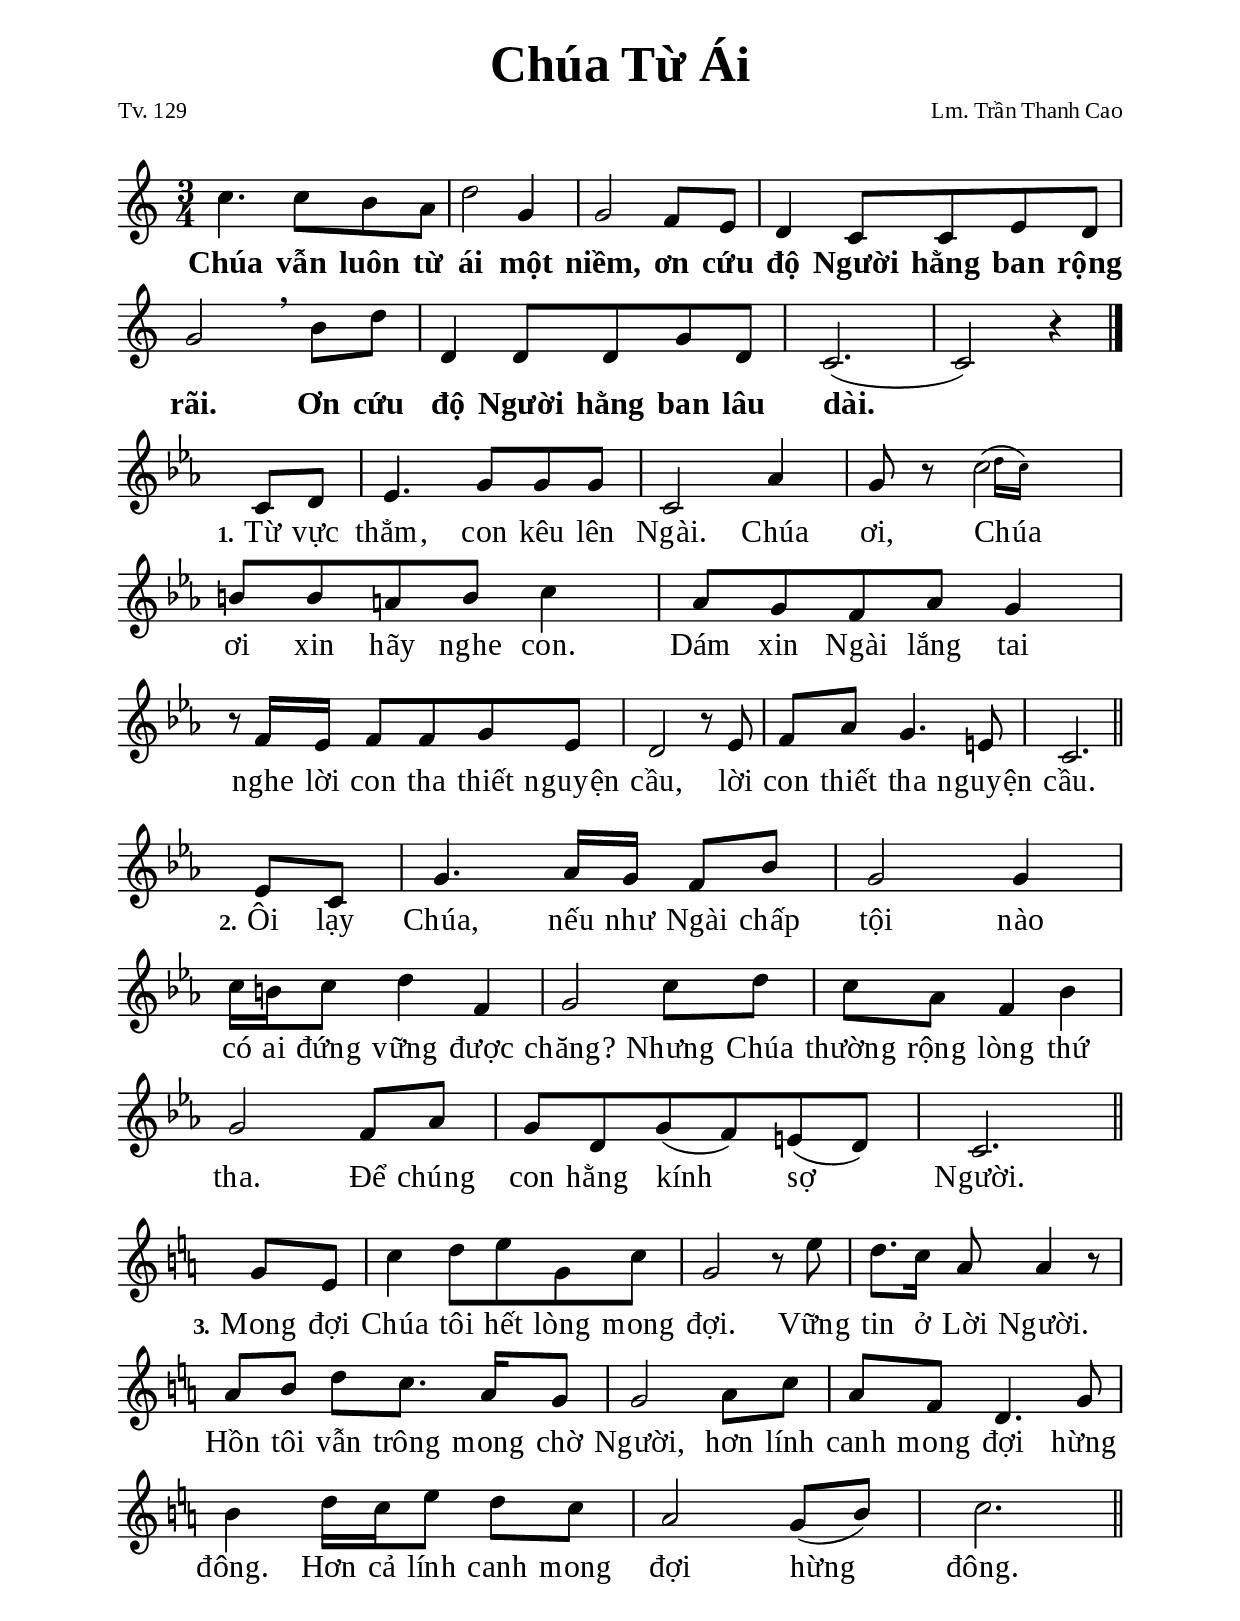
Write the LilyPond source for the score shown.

% Cài đặt chung
\version "2.20.0"
\include "english.ly"

\header {
  title = \markup { \fontsize #3 "Chúa Từ Ái" }
  poet = "Tv. 129"
  composer = "Lm. Trần Thanh Cao"
  arranger = " "
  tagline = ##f
}

\paper {
  #(set-paper-size "a4")
  top-margin = 10\mm
  bottom-margin = 10\mm
  left-margin = 20\mm
  right-margin = 20\mm
  indent = #0
  #(define fonts
    (make-pango-font-tree
      "Liberation Serif"
      "Liberation Serif"
      "Liberation Serif"
      (/ 20 20)))
  page-count = #1
}

% Nhạc điệp khúc
nhacDiepKhuc = \relative c'' {
  c4. c8 b a |
  d2 g,4 |
  g2 f8 e |
  d4 c8 c e d |
  g2 \breathe b8 d |
  d,4 d8 d g d |
  c2. ( |
  c2) r4 \bar "|."
}

% Nhạc phiên khúc
nhacPhienKhucMot = \relative c' {
  #(define afterGraceFraction (cons 1 4))
  \partial 4 c8 d |
  ef4. g8 g g |
  c,2 af'4 |
  g8 r \afterGrace c2 ({\stemDown \tweak font-size #-3 d16 \tweak font-size #-3 c)} |
  \stemNeutral
  b!8 b a! b c4 |
  af8 g f af g4 |
  r8 f16 ef f8 f g ef |
  d2 r8 ef |
  f af g4. e!8 |
  c2. \bar "||"
}

nhacPhienKhucHai = \relative c' {
  \partial 4 ef8 c |
  g'4. af16 g f8 bf |
  g2 g4 |
  c16 b! c8 d4 f, |
  g2 c8 d |
  c af f4 bf |
  g2 f8 af |
  g d g (f) e! (d) |
  c2. \bar "||"
}

nhacPhienKhucBa = \relative c'' {
  \set Staff.keyAlterations = #`(((0 . 6) . ,NATURAL)
                                 ((1 . 2) . ,NATURAL)
                                 ((0 . 5) . ,NATURAL))
  \partial 4 g8 e |
  c'4 d8 e g, c |
  g2 r8 e' |
  d8. c16 a8 a4 r8 |
  a b d c8. a16 g8 |
  g2 a8 c |
  a f d4. g8 |
  b4 d16 c e8 d c |
  a2 g8 (b) |
  c2. \bar "||"
}

% Lời điệp khúc
loiDiepKhuc = \lyricmode {
  Chúa vẫn luôn từ ái một niềm,
  ơn cứu độ Người hằng ban rộng rãi.
  Ơn cứu độ Người hằng ban lâu dài.
}

% Lời phiên khúc
loiPhienKhucMot = \lyricmode {
  \set stanza = #"1."
  Từ vực thẳm, con kêu lên Ngài.
  Chúa ơi, Chúa ơi xin hãy nghe con.
  Dám xin Ngài lắng tai nghe lời con tha thiết nguyện cầu,
  lời con thiết tha nguyện cầu.
}

loiPhienKhucHai = \lyricmode {
  \set stanza = #"2."
  Ôi lạy Chúa, nếu như Ngài chấp tội
  nào có ai đứng vững được chăng?
  Nhưng Chúa thường rộng lòng thứ tha.
  Để chúng con hằng kính sợ Người.
}

loiPhienKhucBa = \lyricmode {
  \set stanza = #"3."
  Mong đợi Chúa tôi hết lòng mong đợi.
  Vững tin ở Lời Người.
  Hồn tôi vẫn trông mong chờ Người,
  hơn lính canh mong đợi hừng đông.
  Hơn cả lính canh mong đợi hừng đông.
}


% Dàn trang
\score {
  \new ChoirStaff <<
    \new Staff = diepKhuc \with {
        \consists "Merge_rests_engraver"
        \magnifyStaff #(magstep +1)
      }
      <<
      \new Voice = beSop {
        \key c \major \time 3/4 \stemNeutral \nhacDiepKhuc
      }
    >>
    \new Lyrics \lyricsto beSop \loiDiepKhuc
  >>
  \layout {
    \override Lyrics.LyricText.font-series = #'bold
    \override Lyrics.LyricText.font-size = #+3
    \override Lyrics.LyricSpace.minimum-distance = #1.2
    \override Score.BarNumber.break-visibility = ##(#f #f #f)
    \override Score.SpacingSpanner.uniform-stretching = ##t
  }
}

\score {
  \new ChoirStaff <<
    \new Staff = phienKhuc \with {
        \magnifyStaff #(magstep +1)
      }
      <<
      \new Voice = beSop {
        \key ef \major \time 3/4 \nhacPhienKhucMot
      }
    >>
    \new Lyrics \lyricsto beSop \loiPhienKhucMot
  >>
  \layout {
    \override Staff.TimeSignature.transparent = ##t
    \override Lyrics.LyricText.font-size = #+3
    \override Lyrics.LyricSpace.minimum-distance = #1.0
    \override Score.BarNumber.break-visibility = ##(#f #f #f)
    \override Score.SpacingSpanner.uniform-stretching = ##t
  }
}

\score {
  \new ChoirStaff <<
    \new Staff = phienKhuc \with {
        \magnifyStaff #(magstep +1)
      }
      <<
      \new Voice = beSop {
        \key ef \major \time 3/4 \nhacPhienKhucHai
      }
    >>
    \new Lyrics \lyricsto beSop \loiPhienKhucHai
  >>
  \layout {
    \override Staff.TimeSignature.transparent = ##t
    \override Lyrics.LyricText.font-size = #+3
    \override Lyrics.LyricSpace.minimum-distance = #1.0
    \override Score.BarNumber.break-visibility = ##(#f #f #f)
    \override Score.SpacingSpanner.uniform-stretching = ##t
  }
}

\score {
  \new ChoirStaff <<
    \new Staff = phienKhuc \with {
        \magnifyStaff #(magstep +1)
      }
      <<
      \new Voice = beSop {
        \key ef \major \time 3/4 \nhacPhienKhucBa
      }
    >>
    \new Lyrics \lyricsto beSop \loiPhienKhucBa
  >>
  \layout {
    \override Staff.TimeSignature.transparent = ##t
    \override Lyrics.LyricText.font-size = #+3
    \override Lyrics.LyricSpace.minimum-distance = #1.0
    \override Score.BarNumber.break-visibility = ##(#f #f #f)
    \override Score.SpacingSpanner.uniform-stretching = ##t
  }
}
